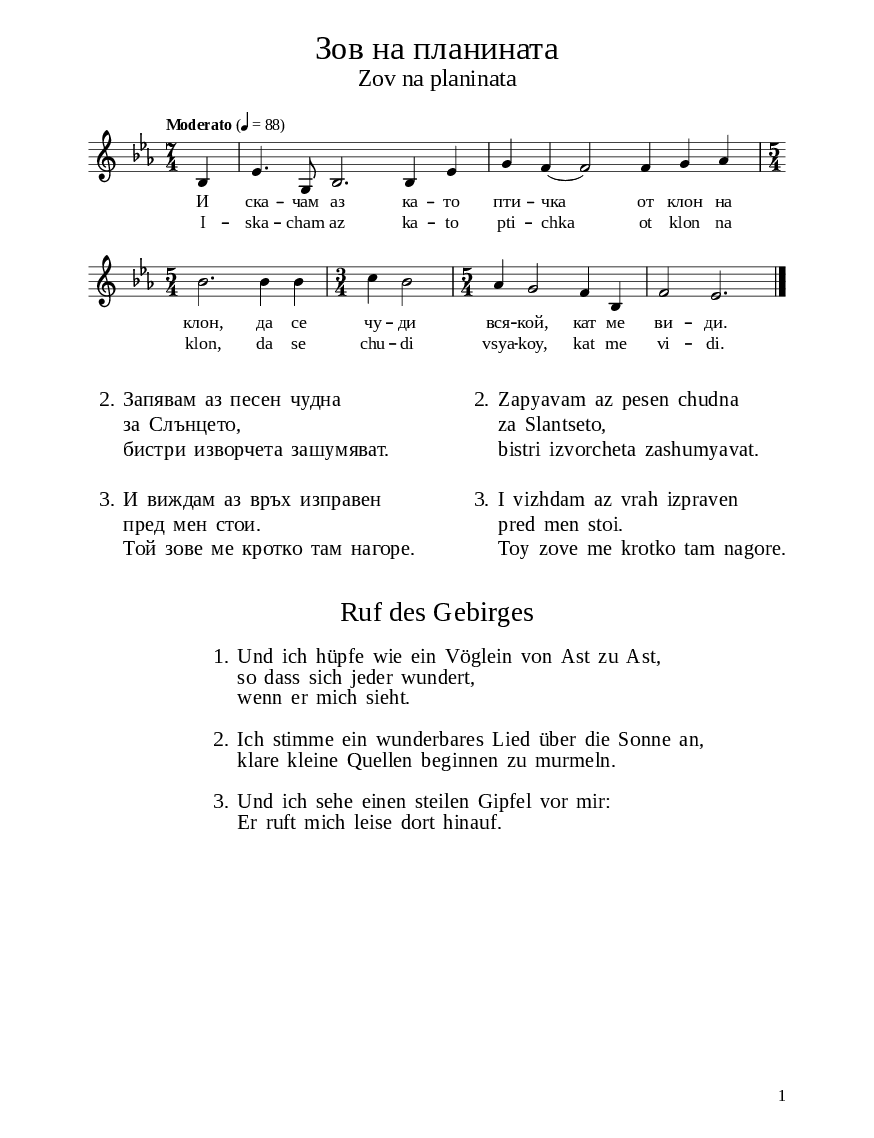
\version "2.24.0"

% include paper part and global functions
\include "include/globals.ily"

\bookpart {
  \label #'ref039
  \tocItem \markup " "
  \include "include/bookpart-paper.ily"
  \score {
    \include "include/score-layout.ily"


    \new Voice \relative c' {

      \clef treble
      \key c \minor
      \time 7/4
      \tempoFunc "Moderato" 4 "88"
      \autoBeamOff
      \partial 4
      bes4 | % 1
      es4.  g,8  bes2.  bes4  es4 | % 2
      g4  f4 ~  f2  f4  g4
      as4 \break | % 3
      \time 5/4  | % 3
      bes2.  bes4  bes4 | % 4
      \time 3/4  | % 4
      c4  bes2 | % 5
      \time 5/4  | % 5
      as4  g2  f4  bes,4 | % 6
      f'2  es2. \bar "|."
    }

    \addlyrics {
      И ска -- чам аз ка -- то пти -- чка от клон на клон, да се чу -- ди вся -- кой, кат ме ви -- ди.
    }
    \addlyrics { I -- ska -- cham az ka -- to pti -- chka ot klon na klon, da se chu -- di vsya -- koy, kat me vi -- di.
    }

    \header {
      title = \titleFunc "Зов на планината" "Zov na planinata"
    }

    \midi{}

  } % score
   %\markup \dc-two "D.C.""con repitione"

  \markup \fontsize #bgCoupletFontSize {
    \hspace #1
    \override #`(baseline-skip . ,bgCoupletBaselineSkip)
    \column {
      \line {  2. Запявам аз  песен чудна}
      \line {   "   "  за Слънцето,}
      \line {   "   "  бистри изворчета зашумяват.}
      \line {   "   " }
      \line {3. И виждам аз връх изправен}
      \line {   "   " пред мен стои.}
      \line {   "   " Той зове ме кротко там нагоре.}
    }

    \hspace #5
    \override #`(baseline-skip . ,bgCoupletBaselineSkip)
    \column {
      \line {  2. Zapyavam az  pesen chudna}
      \line {   "   "  za Slantseto,}
      \line {   "   "  bistri izvorcheta zashumyavat.}
      \line {   "   " }
      \line {3. I vizhdam az vrah izpraven}
      \line {   "   " pred men stoi.}
      \line {   "   " Toy zove me krotko tam nagore.}
    } %column
  } % markup

 
  

  % include foreign translation(s) of the song

  \markup \empty-two
  \version "2.24.1"

\markup \fill-line { \fontsize #deTitleFontSize "Ruf des Gebirges" }
\markup \null
\markup \null
\markup \fontsize #deCoupletFontSize {
  \hspace #12
  \override #`(baseline-skip . ,deCoupletBaselineSkip)

  \column {
    \line { 1. Und ich hüpfe wie ein Vöglein von Ast zu Ast, }

  \line {   "   "  so dass sich jeder wundert, }

   \line {   "   "  wenn er mich sieht.}
     \line { " "}

    \line { 2.  Ich stimme ein wunderbares Lied über die Sonne an,}

     \line {   "   "  klare kleine Quellen beginnen zu murmeln.}
    \line { " "}

    \line { 3. Und ich sehe einen steilen Gipfel vor mir:}

   \line {   "   "  Er ruft mich leise dort hinauf. }


  }


}


} % bookpart
